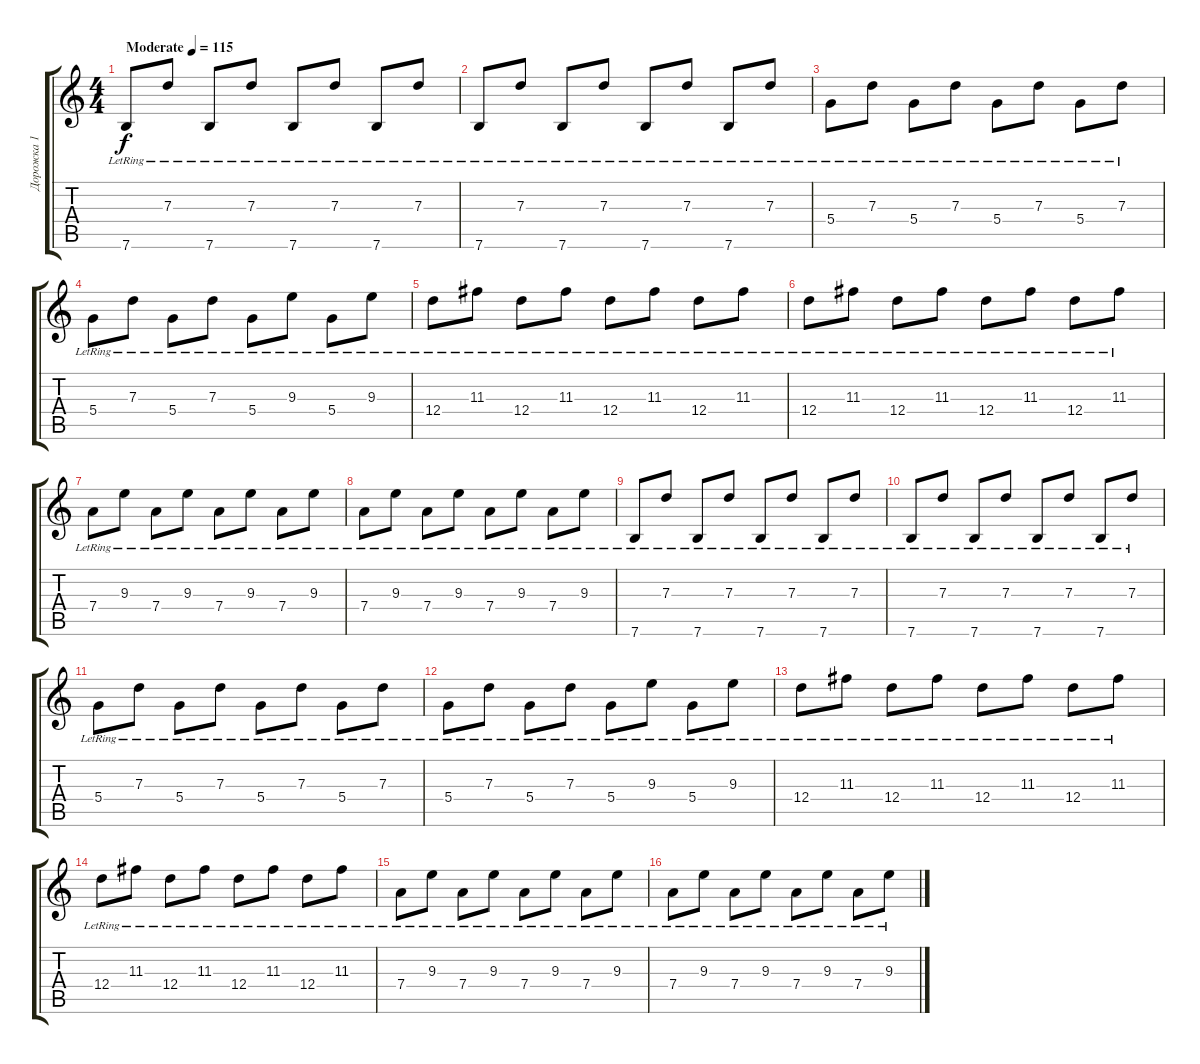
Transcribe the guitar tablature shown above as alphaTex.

\track ("Дорожка 1" "Дорожка 1") {instrument acousticguitarsteel}
\staff {score tabs}
\tuning (E4 B3 G3 D3 A2 E2) {hide}
\ts (4 4)
\tempo (115 "Moderate")
\clef g2
\ks c
7.6{lr}.8{dy f instrument acousticguitarsteel} 7.3{lr}.8 7.6{lr}.8 7.3{lr}.8 7.6{lr}.8 7.3{lr}.8 7.6{lr}.8 7.3{lr}.8 |
7.6{lr}.8 7.3{lr}.8 7.6{lr}.8 7.3{lr}.8 7.6{lr}.8 7.3{lr}.8 7.6{lr}.8 7.3{lr}.8 |
5.4{lr}.8 7.3{lr}.8 5.4{lr}.8 7.3{lr}.8 5.4{lr}.8 7.3{lr}.8 5.4{lr}.8 7.3{lr}.8 |
5.4{lr}.8 7.3{lr}.8 5.4{lr}.8 7.3{lr}.8 5.4{lr}.8 9.3{lr}.8 5.4{lr}.8 9.3{lr}.8 |
12.4{lr}.8 11.3{lr}.8 12.4{lr}.8 11.3{lr}.8 12.4{lr}.8 11.3{lr}.8 12.4{lr}.8 11.3{lr}.8 |
12.4{lr}.8 11.3{lr}.8 12.4{lr}.8 11.3{lr}.8 12.4{lr}.8 11.3{lr}.8 12.4{lr}.8 11.3{lr}.8 |
7.4{lr}.8 9.3{lr}.8 7.4{lr}.8 9.3{lr}.8 7.4{lr}.8 9.3{lr}.8 7.4{lr}.8 9.3{lr}.8 |
7.4{lr}.8 9.3{lr}.8 7.4{lr}.8 9.3{lr}.8 7.4{lr}.8 9.3{lr}.8 7.4{lr}.8 9.3{lr}.8 |
7.6{lr}.8 7.3{lr}.8 7.6{lr}.8 7.3{lr}.8 7.6{lr}.8 7.3{lr}.8 7.6{lr}.8 7.3{lr}.8 |
7.6{lr}.8 7.3{lr}.8 7.6{lr}.8 7.3{lr}.8 7.6{lr}.8 7.3{lr}.8 7.6{lr}.8 7.3{lr}.8 |
5.4{lr}.8 7.3{lr}.8 5.4{lr}.8 7.3{lr}.8 5.4{lr}.8 7.3{lr}.8 5.4{lr}.8 7.3{lr}.8 |
5.4{lr}.8 7.3{lr}.8 5.4{lr}.8 7.3{lr}.8 5.4{lr}.8 9.3{lr}.8 5.4{lr}.8 9.3{lr}.8 |
12.4{lr}.8 11.3{lr}.8 12.4{lr}.8 11.3{lr}.8 12.4{lr}.8 11.3{lr}.8 12.4{lr}.8 11.3{lr}.8 |
12.4{lr}.8 11.3{lr}.8 12.4{lr}.8 11.3{lr}.8 12.4{lr}.8 11.3{lr}.8 12.4{lr}.8 11.3{lr}.8 |
7.4{lr}.8 9.3{lr}.8 7.4{lr}.8 9.3{lr}.8 7.4{lr}.8 9.3{lr}.8 7.4{lr}.8 9.3{lr}.8 |
7.4{lr}.8 9.3{lr}.8 7.4{lr}.8 9.3{lr}.8 7.4{lr}.8 9.3{lr}.8 7.4{lr}.8 9.3{lr}.8
